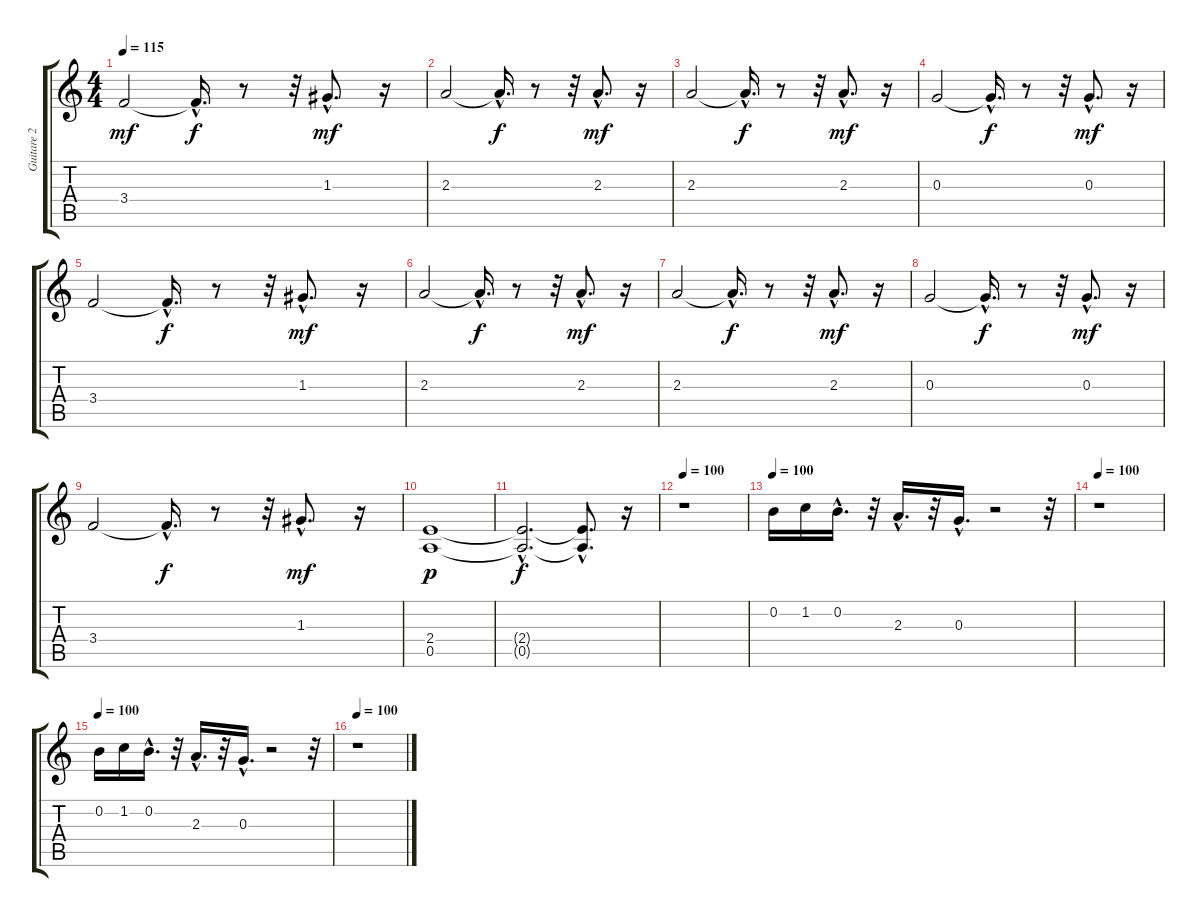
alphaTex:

\track ("Guitare 2" "Guitare 2") {instrument acousticguitarnylon}
\staff {score tabs}
\tuning (E4 B3 G3 D3 A2 E2) {hide}
\ts (4 4)
\tempo 115
\clef g2
\ks c
3.4.2{dy mf} 3.4{hac t}.16{d dy f} r.8 r.32 1.3{hac}.8{d dy mf} r.16 |
2.3.2 2.3{hac t}.16{d dy f} r.8 r.32 2.3{hac}.8{d dy mf} r.16 |
2.3.2 2.3{hac t}.16{d dy f} r.8 r.32 2.3{hac}.8{d dy mf} r.16 |
0.3.2 0.3{hac t}.16{d dy f} r.8 r.32 0.3{hac}.8{d dy mf} r.16 |
3.4.2 3.4{hac t}.16{d dy f} r.8 r.32 1.3{hac}.8{d dy mf} r.16 |
2.3.2 2.3{hac t}.16{d dy f} r.8 r.32 2.3{hac}.8{d dy mf} r.16 |
2.3.2 2.3{hac t}.16{d dy f} r.8 r.32 2.3{hac}.8{d dy mf} r.16 |
0.3.2 0.3{hac t}.16{d dy f} r.8 r.32 0.3{hac}.8{d dy mf} r.16 |
3.4.2 3.4{hac t}.16{d dy f} r.8 r.32 1.3{hac}.8{d dy mf} r.16 |
(2.4 0.5).1{dy p} |
(2.4{hac t} 0.5{hac t}).2{d dy f} (2.4{hac t} 0.5{hac t}).8{d} r.16 |
\tempo 100
r.1 |
\tempo 100
0.2.16 1.2.16 0.2{hac}.16{d} r.32 2.3{hac}.16{d} r.32 0.3{hac}.16{d} r.2 r.32 |
\tempo 100
r.1 |
\tempo 100
0.2.16 1.2.16 0.2{hac}.16{d} r.32 2.3{hac}.16{d} r.32 0.3{hac}.16{d} r.2 r.32 |
\tempo 100
r.1
